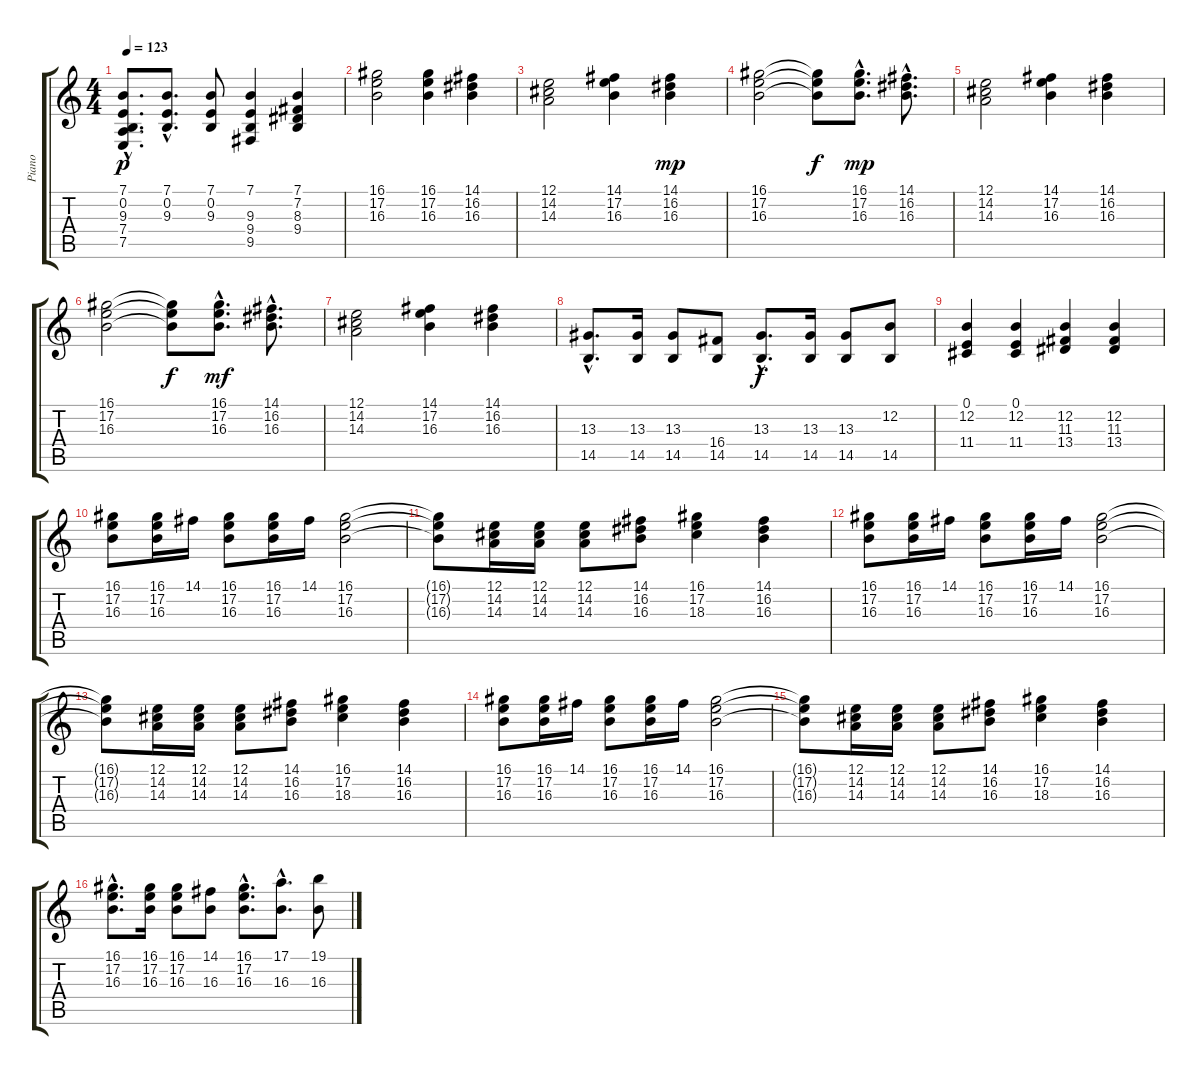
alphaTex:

\track ("Piano" "Piano") {instrument acousticgrandpiano}
\staff {score tabs}
\tuning (E4 B3 G3 D3 A2 E2) {hide}
\ts (4 4)
\tempo 123
\clef g2
\ks c
(7.1{hac} 0.2{hac} 9.3{hac} 7.4 7.5).8{d dy p} (7.1{hac} 0.2{hac} 9.3{hac}).8{d} (7.1 0.2 9.3).8 (7.1 9.3 9.4 9.5).4 (7.1 7.2 8.3 9.4).4 |
(16.1 17.2 16.3).2 (16.1 17.2 16.3).4 (14.1 16.2 16.3).4 |
(12.1 14.2 14.3).2 (14.1 17.2 16.3).4 (14.1 16.2 16.3).4{dy mp} |
(16.1 17.2 16.3).2 (16.1{t} 17.2{t} 16.3{t}).8{dy f} (16.1{hac} 17.2{hac} 16.3{hac}).8{d dy mp} (14.1{hac} 16.2{hac} 16.3{hac}).8{d} |
(12.1 14.2 14.3).2 (14.1 17.2 16.3).4 (14.1 16.2 16.3).4 |
(16.1 17.2 16.3).2 (16.1{t} 17.2{t} 16.3{t}).8{dy f} (16.1{hac} 17.2{hac} 16.3{hac}).8{d dy mf} (14.1{hac} 16.2{hac} 16.3{hac}).8{d} |
(12.1 14.2 14.3).2 (14.1 17.2 16.3).4 (14.1 16.2 16.3).4 |
(13.3{hac} 14.5{hac}).8{d} (13.3 14.5).16 (13.3 14.5).8 (16.4 14.5).8 (13.3{hac} 14.5{hac}).8{d dy f} (13.3 14.5).16 (13.3 14.5).8 (12.2 14.5).8 |
(0.1 12.2 11.4).4 (0.1 12.2 11.4).4 (12.2 11.3 13.4).4 (12.2 11.3 13.4).4 |
(16.1 17.2 16.3).8 (16.1 17.2 16.3).16 14.1.16 (16.1 17.2 16.3).8 (16.1 17.2 16.3).16 14.1.16 (16.1 17.2 16.3).2 |
(16.1{t} 17.2{t} 16.3{t}).8 (12.1 14.2 14.3).16 (12.1 14.2 14.3).16 (12.1 14.2 14.3).8 (14.1 16.2 16.3).8 (16.1 17.2 18.3).4 (14.1 16.2 16.3).4 |
(16.1 17.2 16.3).8 (16.1 17.2 16.3).16 14.1.16 (16.1 17.2 16.3).8 (16.1 17.2 16.3).16 14.1.16 (16.1 17.2 16.3).2 |
(16.1{t} 17.2{t} 16.3{t}).8 (12.1 14.2 14.3).16 (12.1 14.2 14.3).16 (12.1 14.2 14.3).8 (14.1 16.2 16.3).8 (16.1 17.2 18.3).4 (14.1 16.2 16.3).4 |
(16.1 17.2 16.3).8 (16.1 17.2 16.3).16 14.1.16 (16.1 17.2 16.3).8 (16.1 17.2 16.3).16 14.1.16 (16.1 17.2 16.3).2 |
(16.1{t} 17.2{t} 16.3{t}).8 (12.1 14.2 14.3).16 (12.1 14.2 14.3).16 (12.1 14.2 14.3).8 (14.1 16.2 16.3).8 (16.1 17.2 18.3).4 (14.1 16.2 16.3).4 |
(16.1{hac} 17.2{hac} 16.3{hac}).8{d} (16.1 17.2 16.3).16 (16.1 17.2 16.3).8 (14.1 16.3).8 (16.1{hac} 17.2{hac} 16.3{hac}).8{d} (17.1{hac} 16.3{hac}).8{d} (19.1 16.3).8
